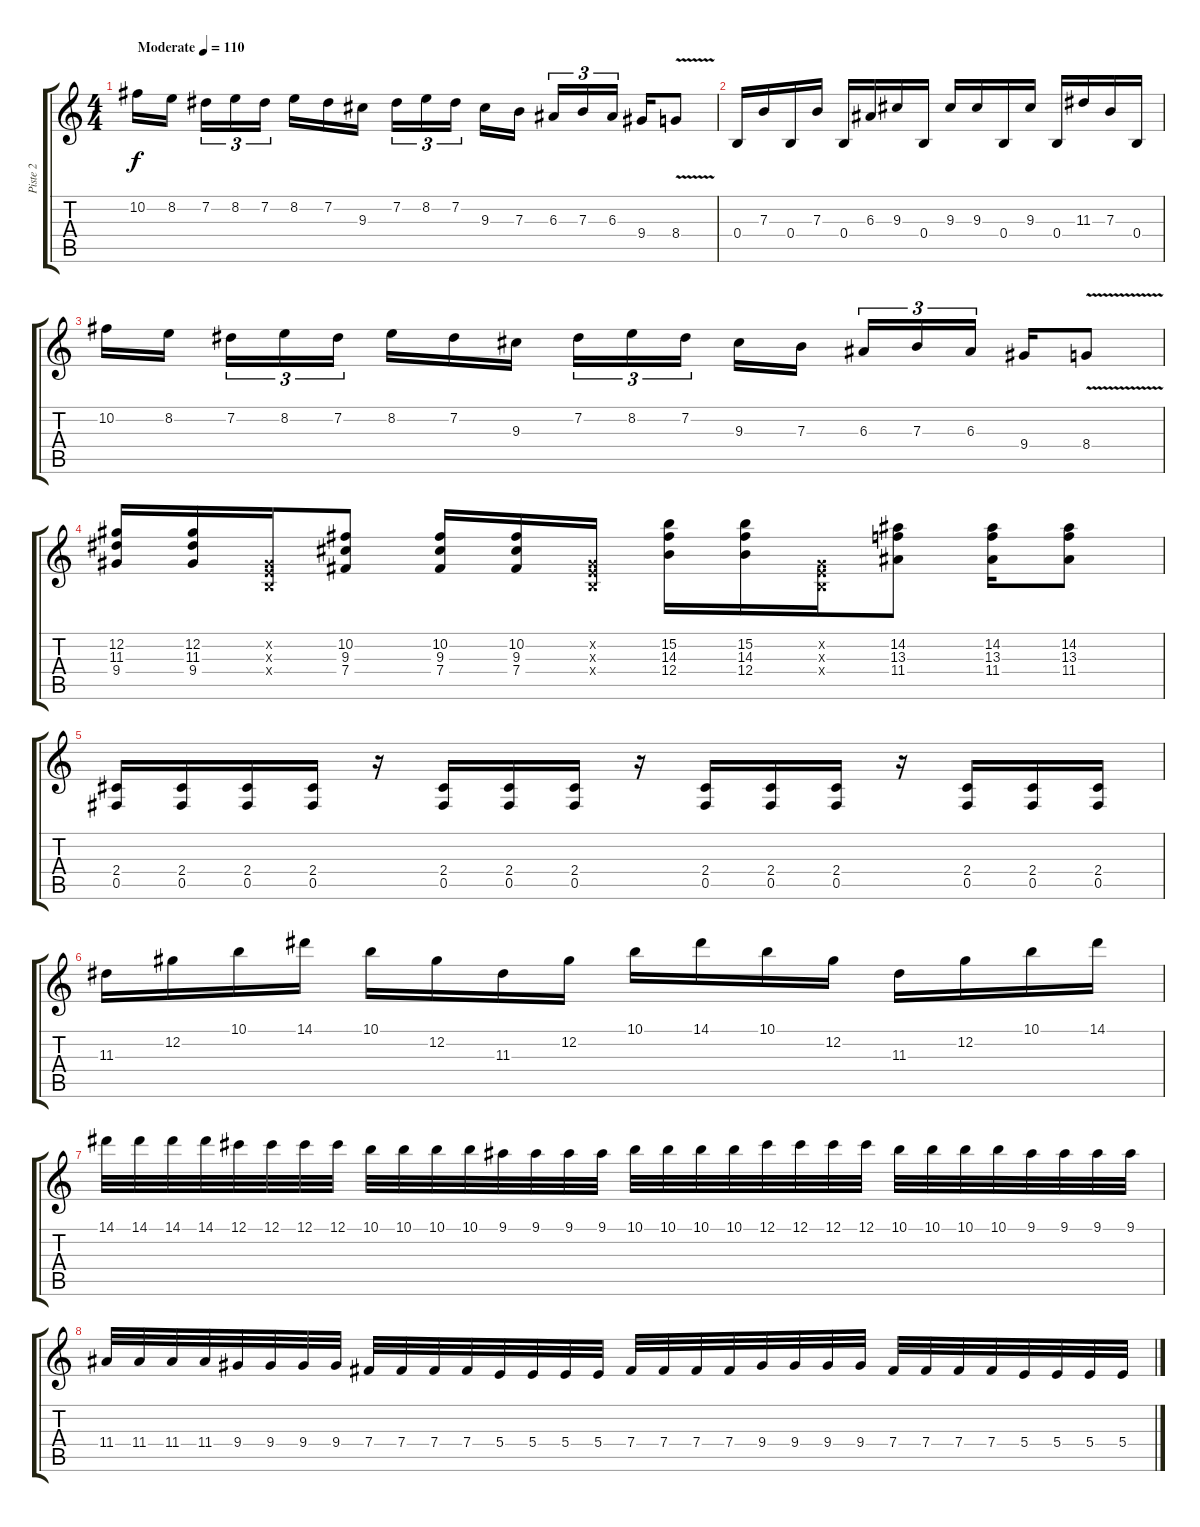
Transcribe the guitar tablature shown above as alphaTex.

\track ("Piste 2" "Piste 2") {instrument overdrivenguitar}
\staff {score tabs}
\tuning (Db4 Ab3 E3 B2 Gb2 B1) {hide}
\ts (4 4)
\tempo (110 "Moderate")
\clef g2
\ks c
10.2.16{dy f instrument overdrivenguitar} 8.2.16{beam splitsecondary} 7.2.16{tu (3 2)} 8.2.16{tu (3 2)} 7.2.16{tu (3 2)} 8.2.16 7.2.16 9.3.16{beam splitsecondary} 7.2.16{tu (3 2)} 8.2.16{tu (3 2)} 7.2.16{tu (3 2) beam splitsecondary} 9.3.16 7.3.16{beam splitsecondary} 6.3.16{tu (3 2)} 7.3.16{tu (3 2)} 6.3.16{tu (3 2) beam splitsecondary} 9.4.16 8.4{v}.8 |
0.4.16 7.3.16 0.4.16 7.3.16 0.4.16 6.3.16 9.3.16 0.4.16 9.3.16 9.3.16 0.4.16 9.3.16 0.4.16 11.3.16 7.3.16 0.4.16 |
10.2.16 8.2.16{beam splitsecondary} 7.2.16{tu (3 2)} 8.2.16{tu (3 2)} 7.2.16{tu (3 2)} 8.2.16 7.2.16 9.3.16{beam splitsecondary} 7.2.16{tu (3 2)} 8.2.16{tu (3 2)} 7.2.16{tu (3 2) beam splitsecondary} 9.3.16 7.3.16{beam splitsecondary} 6.3.16{tu (3 2)} 7.3.16{tu (3 2)} 6.3.16{tu (3 2) beam splitsecondary} 9.4.16 8.4{v}.8 |
(12.2 11.3 9.4).16 (12.2 11.3 9.4).16 (0.2{x} 0.3{x} 0.4{x}).16 (10.2 9.3 7.4).8 (10.2 9.3 7.4).16 (10.2 9.3 7.4).16 (0.2{x} 0.3{x} 0.4{x}).16 (15.2 14.3 12.4).16 (15.2 14.3 12.4).16 (0.2{x} 0.3{x} 0.4{x}).16 (14.2 13.3 11.4).8 (14.2 13.3 11.4).16 (14.2 13.3 11.4).8 |
(2.4 0.5).16 (2.4 0.5).16 (2.4 0.5).16 (2.4 0.5).16 r.16 (2.4 0.5).16 (2.4 0.5).16 (2.4 0.5).16 r.16 (2.4 0.5).16 (2.4 0.5).16 (2.4 0.5).16 r.16 (2.4 0.5).16 (2.4 0.5).16 (2.4 0.5).16 |
11.3.16 12.2.16 10.1.16 14.1.16 10.1.16 12.2.16 11.3.16 12.2.16 10.1.16 14.1.16 10.1.16 12.2.16 11.3.16 12.2.16 10.1.16 14.1.16 |
14.1.32 14.1.32 14.1.32 14.1.32 12.1.32 12.1.32 12.1.32 12.1.32 10.1.32 10.1.32 10.1.32 10.1.32 9.1.32 9.1.32 9.1.32 9.1.32 10.1.32 10.1.32 10.1.32 10.1.32 12.1.32 12.1.32 12.1.32 12.1.32 10.1.32 10.1.32 10.1.32 10.1.32 9.1.32 9.1.32 9.1.32 9.1.32 |
11.4.32 11.4.32 11.4.32 11.4.32 9.4.32 9.4.32 9.4.32 9.4.32 7.4.32 7.4.32 7.4.32 7.4.32 5.4.32 5.4.32 5.4.32 5.4.32 7.4.32 7.4.32 7.4.32 7.4.32 9.4.32 9.4.32 9.4.32 9.4.32 7.4.32 7.4.32 7.4.32 7.4.32 5.4.32 5.4.32 5.4.32 5.4.32
